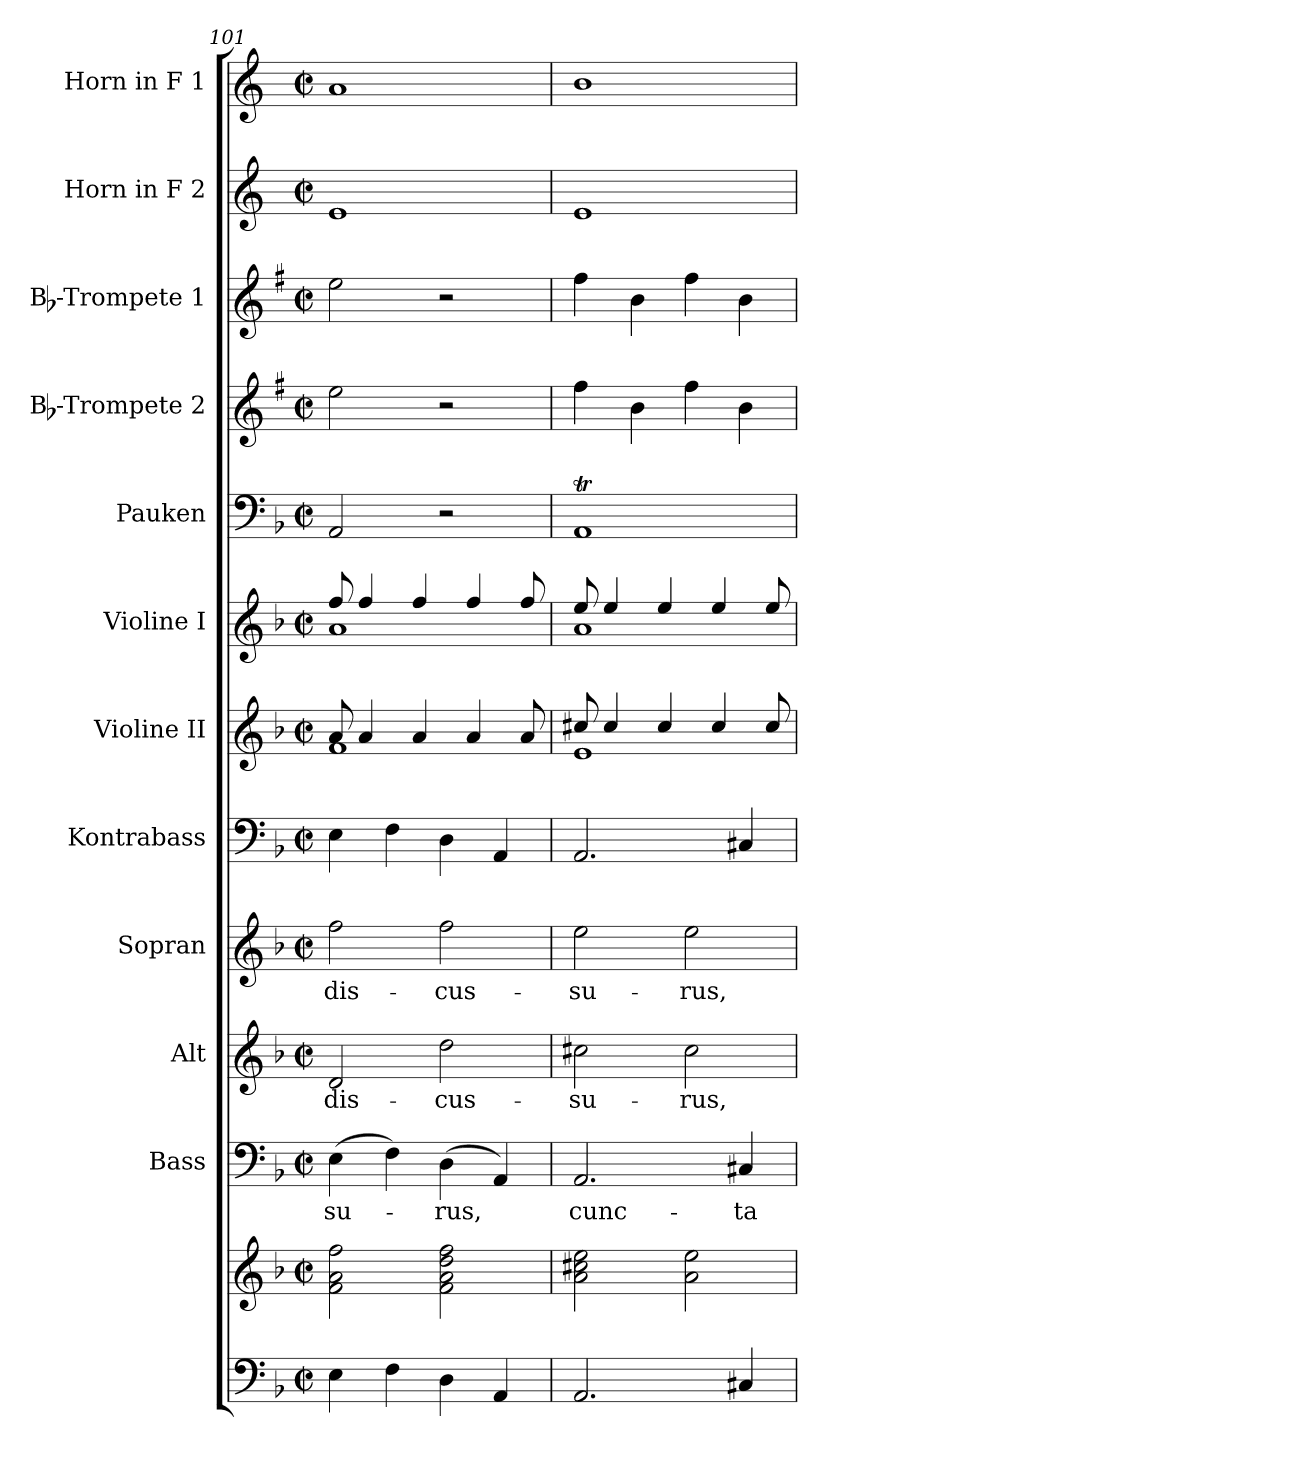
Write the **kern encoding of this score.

**kern	**kern	**kern	**text	**kern	**text	**kern	**text	**kern	**kern	**kern	**kern	**kern	**kern	**kern	**kern
*part12	*part12	*part11	*part11	*part10	*part10	*part9	*part9	*part8	*part7	*part6	*part5	*part4	*part3	*part2	*part1
*staff13	*staff12	*staff11	*staff11	*staff10	*staff10	*staff9	*staff9	*staff8	*staff7	*staff6	*staff5	*staff4	*staff3	*staff2	*staff1
*	*	*I"Bass	*	*I"Alt	*	*I"Sopran	*	*I"Kontrabass	*I"Violine II	*I"Violine I	*I"Pauken	*I"Bb-Trompete 2	*I"Bb-Trompete 1	*I"Horn in F 2	*I"Horn in F 1
*	*	*I'B.	*	*I'A.	*	*I'S.	*	*I'Kb.	*I'Vl. II	*I'Vl. I	*I'Pk.	*I'Bb Trp. 2	*I'Bb Trp. 1	*	*
!!LO:PB:g=z
*clefF4	*clefG2	*clefF4	*	*clefG2	*	*clefG2	*	*clefF4	*clefG2	*clefG2	*clefF4	*clefG2	*clefG2	*clefG2	*clefG2
*	*	*	*	*	*	*	*	*ITrd7c12	*	*	*	*ITrd1c2	*ITrd1c2	*ITrd4c7	*ITrd4c7
*k[b-]	*k[b-]	*k[b-]	*	*k[b-]	*	*k[b-]	*	*k[b-]	*k[b-]	*k[b-]	*k[b-]	*k[b-]	*k[b-]	*k[b-]	*k[b-]
*F:	*F:	*F:	*	*F:	*	*F:	*	*F:	*F:	*F:	*F:	*F:	*F:	*F:	*F:
*M2/2	*M2/2	*M2/2	*	*M2/2	*	*M2/2	*	*M2/2	*M2/2	*M2/2	*M2/2	*M2/2	*M2/2	*M2/2	*M2/2
*met(c|)	*met(c|)	*met(c|)	*	*met(c|)	*	*met(c|)	*	*met(c|)	*met(c|)	*met(c|)	*met(c|)	*met(c|)	*met(c|)	*met(c|)	*met(c|)
=101	=101	=101	=101	=101	=101	=101	=101	=101	=101	=101	=101	=101	=101	=101	=101
!	!	!	!LO:LY:b	!	!LO:LY:b	!	!LO:LY:b	!	!	!	!	!	!	!	!
*	*	*	*	*	*	*	*	*	*^	*^	*	*	*	*	*
4E\	2f\ 2a\ 2ff\	(>4E\	-su-	2d/	dis-	2ff\	dis-	4EE\	8a/	1f	8ff/	1a	2AA/	2dd\	2dd\	1A	1d
.	.	.	.	.	.	.	.	.	4a/	.	4ff/	.	.	.	.	.	.
4F\	.	4F\)	.	.	.	.	.	4FF\	.	.	.	.	.	.	.	.	.
.	.	.	.	.	.	.	.	.	4a/	.	4ff/	.	.	.	.	.	.
!	!	!	!LO:LY:b	!	!LO:LY:b	!	!LO:LY:b	!	!	!	!	!	!	!	!	!	!
4D\	2f\ 2a\ 2dd\ 2ff\	(>4D\	-rus,	2dd\	-cus-	2ff\	-cus-	4DD\	.	.	.	.	2r	2r	2r	.	.
.	.	.	.	.	.	.	.	.	4a/	.	4ff/	.	.	.	.	.	.
4AA/	.	4AA/)	.	.	.	.	.	4AAA/	.	.	.	.	.	.	.	.	.
.	.	.	.	.	.	.	.	.	8a/	.	8ff/	.	.	.	.	.	.
=102	=102	=102	=102	=102	=102	=102	=102	=102	=102	=102	=102	=102	=102	=102	=102	=102	=102
!	!	!	!LO:LY:b	!	!LO:LY:b	!	!LO:LY:b	!	!	!	!	!	!	!	!	!	!
2.AA/	2a\ 2cc#X\ 2ee\	2.AA/	cunc-	2cc#X\	-su-	2ee\	-su-	2.AAA/	8cc#X/	1e	8ee/	1a	1AAt	4ee\	4ee\	1A	1e
.	.	.	.	.	.	.	.	.	4cc#/	.	4ee/	.	.	.	.	.	.
.	.	.	.	.	.	.	.	.	.	.	.	.	.	4a\	4a\	.	.
.	.	.	.	.	.	.	.	.	4cc#/	.	4ee/	.	.	.	.	.	.
!	!	!	!	!	!LO:LY:b	!	!LO:LY:b	!	!	!	!	!	!	!	!	!	!
.	2a\ 2ee\	.	.	2cc#\	-rus,	2ee\	-rus,	.	.	.	.	.	.	4ee\	4ee\	.	.
.	.	.	.	.	.	.	.	.	4cc#/	.	4ee/	.	.	.	.	.	.
!	!	!	!LO:LY:b	!	!	!	!	!	!	!	!	!	!	!	!	!	!
4C#X/	.	4C#X/	-ta	.	.	.	.	4CC#X/	.	.	.	.	.	4a\	4a\	.	.
.	.	.	.	.	.	.	.	.	8cc#/	.	8ee/	.	.	.	.	.	.
*	*	*	*	*	*	*	*	*	*v	*v	*	*	*	*	*	*	*
*	*	*	*	*	*	*	*	*	*	*v	*v	*	*	*	*	*
=	=	=	=	=	=	=	=	=	=	=	=	=	=	=	=
*-	*-	*-	*-	*-	*-	*-	*-	*-	*-	*-	*-	*-	*-	*-	*-
